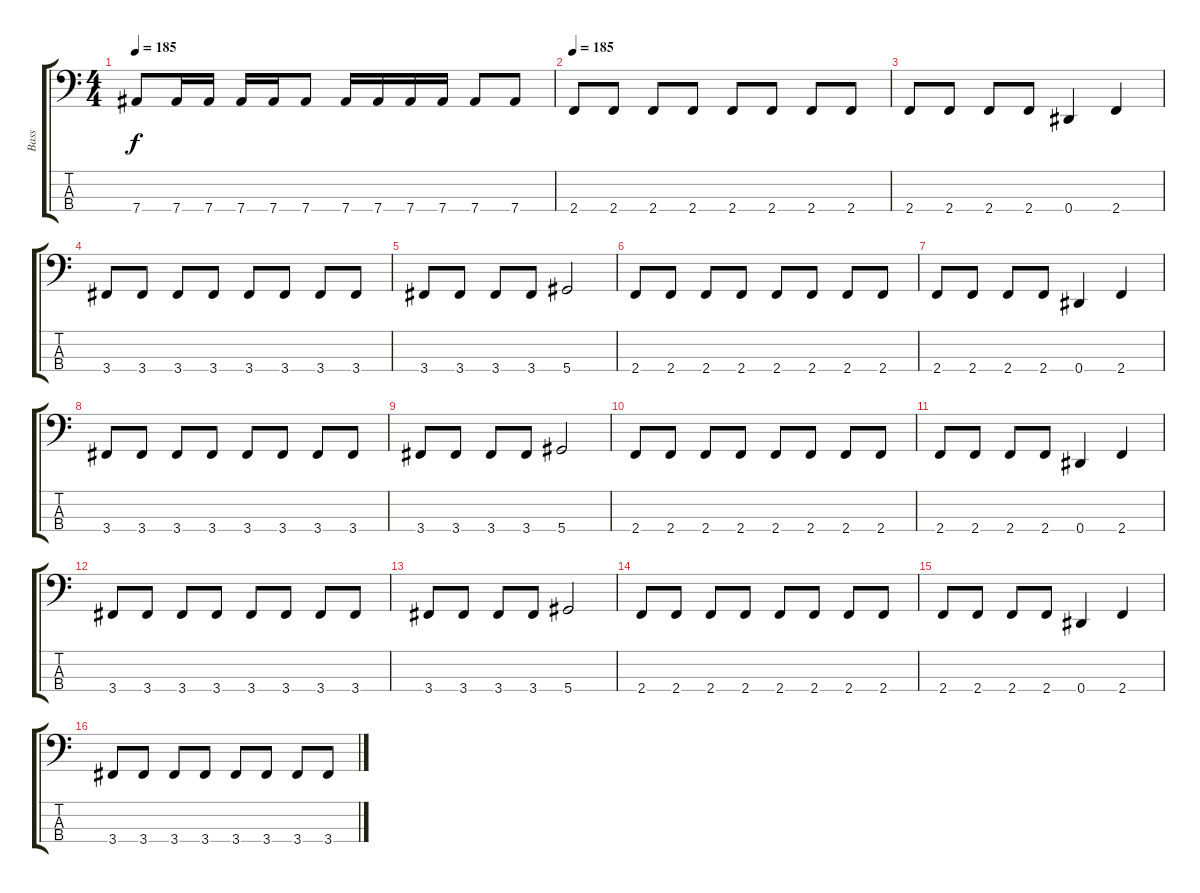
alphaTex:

\track ("Bass" "Bass") {instrument electricbasspick}
\staff {score tabs}
\tuning (Gb2 Db2 Ab1 Eb1) {hide}
\ts (4 4)
\tempo 185
\clef f4
\ks c
7.4.8{dy f} 7.4.16 7.4.16 7.4.16 7.4.16 7.4.8 7.4.16 7.4.16 7.4.16 7.4.16 7.4.8 7.4.8 |
\tempo 185
2.4.8 2.4.8 2.4.8 2.4.8 2.4.8 2.4.8 2.4.8 2.4.8 |
2.4.8 2.4.8 2.4.8 2.4.8 0.4.4 2.4.4 |
3.4.8 3.4.8 3.4.8 3.4.8 3.4.8 3.4.8 3.4.8 3.4.8 |
3.4.8 3.4.8 3.4.8 3.4.8 5.4.2 |
2.4.8 2.4.8 2.4.8 2.4.8 2.4.8 2.4.8 2.4.8 2.4.8 |
2.4.8 2.4.8 2.4.8 2.4.8 0.4.4 2.4.4 |
3.4.8 3.4.8 3.4.8 3.4.8 3.4.8 3.4.8 3.4.8 3.4.8 |
3.4.8 3.4.8 3.4.8 3.4.8 5.4.2 |
2.4.8 2.4.8 2.4.8 2.4.8 2.4.8 2.4.8 2.4.8 2.4.8 |
2.4.8 2.4.8 2.4.8 2.4.8 0.4.4 2.4.4 |
3.4.8 3.4.8 3.4.8 3.4.8 3.4.8 3.4.8 3.4.8 3.4.8 |
3.4.8 3.4.8 3.4.8 3.4.8 5.4.2 |
2.4.8 2.4.8 2.4.8 2.4.8 2.4.8 2.4.8 2.4.8 2.4.8 |
2.4.8 2.4.8 2.4.8 2.4.8 0.4.4 2.4.4 |
3.4.8 3.4.8 3.4.8 3.4.8 3.4.8 3.4.8 3.4.8 3.4.8
